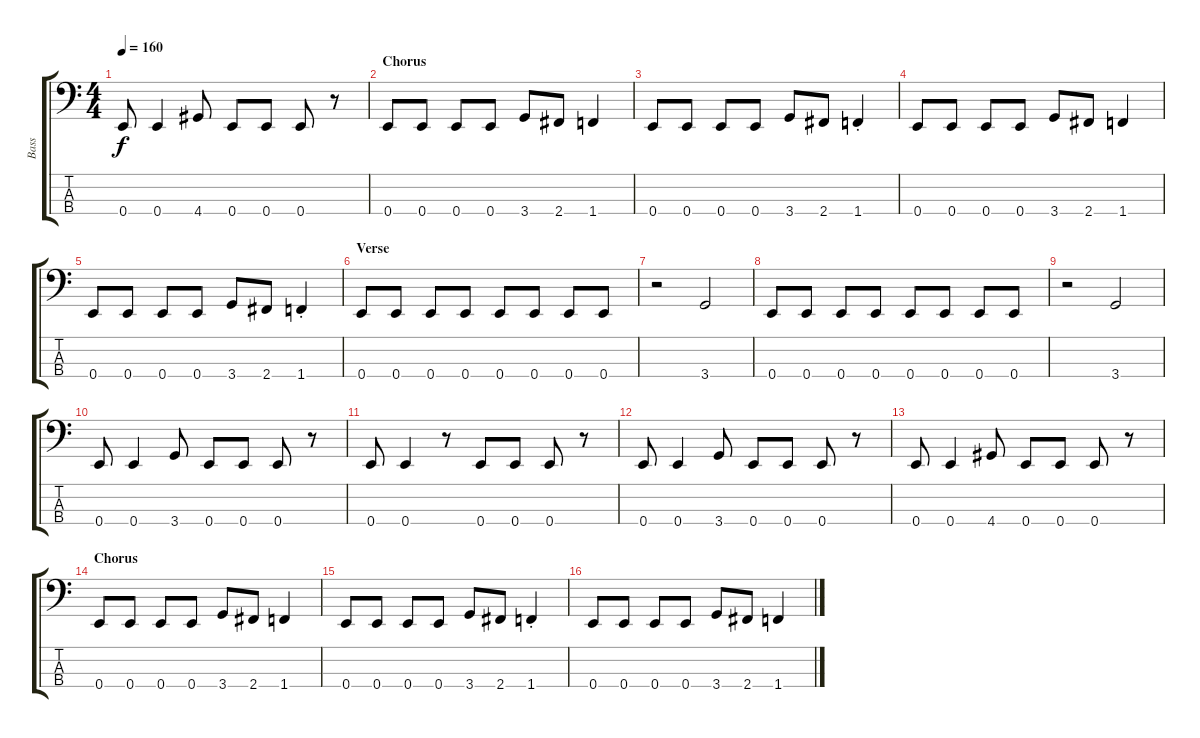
\track ("Bass" "Bass") {instrument slapbass2}
\staff {score tabs}
\tuning (G2 D2 A1 E1) {hide}
\ts (4 4)
\tempo 160
\clef f4
\ks c
0.4.8{dy f} 0.4.4 4.4.8 0.4.8 0.4.8 0.4.8 r.8 |
\section ("" "Chorus")
0.4.8 0.4.8 0.4.8 0.4.8 3.4.8 2.4.8 1.4.4 |
0.4.8 0.4.8 0.4.8 0.4.8 3.4.8 2.4.8 1.4{st}.4 |
0.4.8 0.4.8 0.4.8 0.4.8 3.4.8 2.4.8 1.4.4 |
0.4.8 0.4.8 0.4.8 0.4.8 3.4.8 2.4.8 1.4{st}.4 |
\section ("" "Verse")
0.4.8 0.4.8 0.4.8 0.4.8 0.4.8 0.4.8 0.4.8 0.4.8 |
r.2 3.4.2 |
0.4.8 0.4.8 0.4.8 0.4.8 0.4.8 0.4.8 0.4.8 0.4.8 |
r.2 3.4.2 |
0.4.8 0.4.4 3.4.8 0.4.8 0.4.8 0.4.8 r.8 |
0.4.8 0.4.4 r.8 0.4.8 0.4.8 0.4.8 r.8 |
0.4.8 0.4.4 3.4.8 0.4.8 0.4.8 0.4.8 r.8 |
0.4.8 0.4.4 4.4.8 0.4.8 0.4.8 0.4.8 r.8 |
\section ("" "Chorus")
0.4.8 0.4.8 0.4.8 0.4.8 3.4.8 2.4.8 1.4.4 |
0.4.8 0.4.8 0.4.8 0.4.8 3.4.8 2.4.8 1.4{st}.4 |
0.4.8 0.4.8 0.4.8 0.4.8 3.4.8 2.4.8 1.4.4
